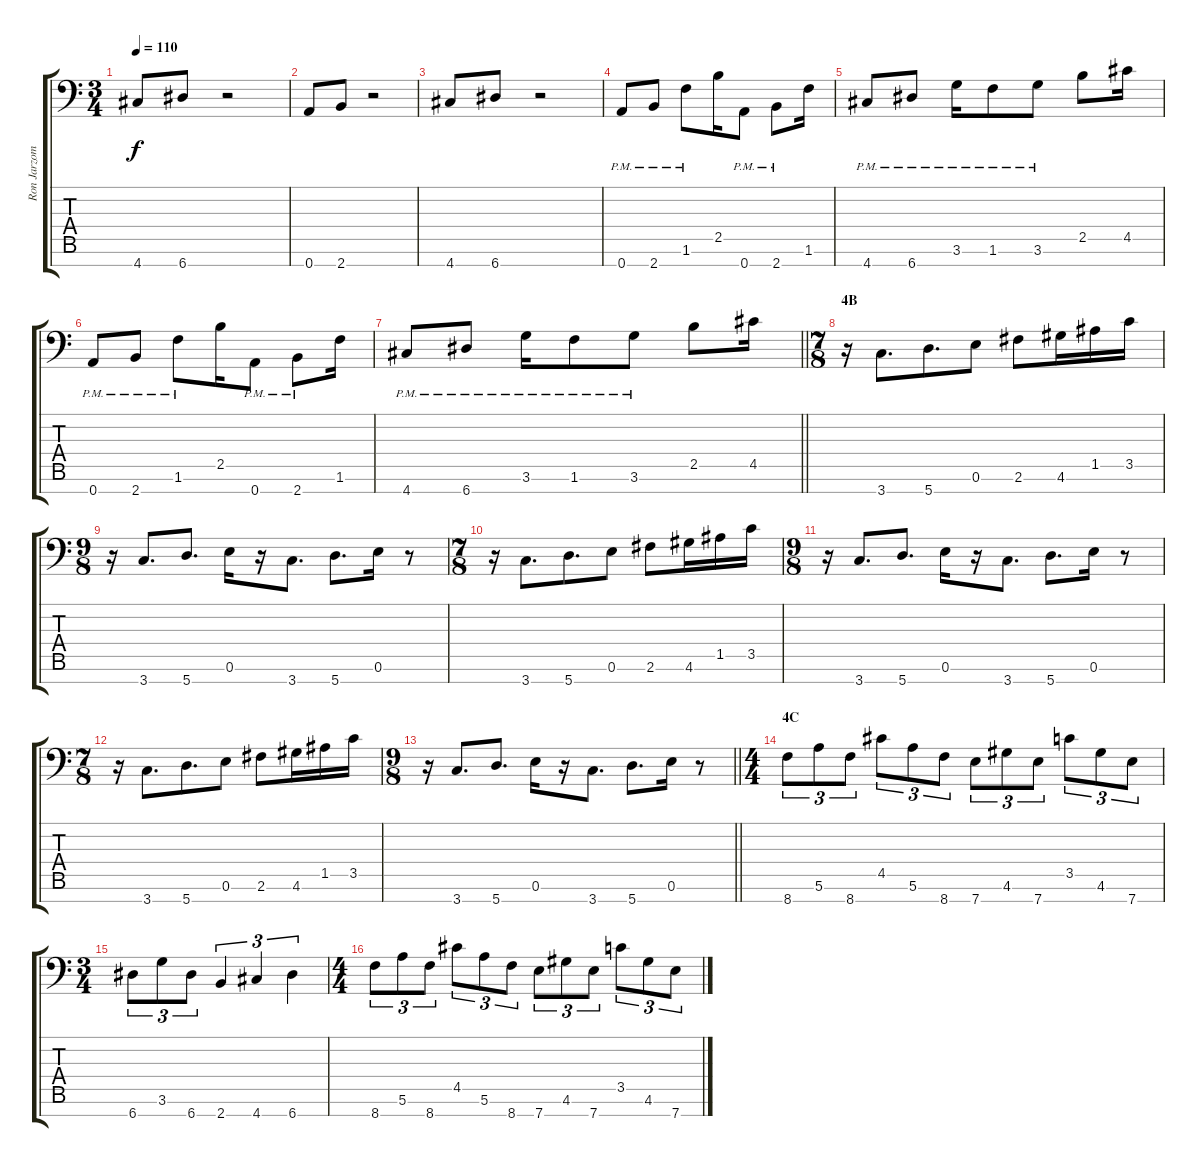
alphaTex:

\track ("Ron Jarzombek - Rhythm L" "Ron Jarzom") {instrument distortionguitar}
\staff {score tabs}
\tuning (E4 B3 G3 D3 A2 E2 A1) {hide}
\ts (3 4)
\tempo 110
\clef f4
\ks c
4.7.8{dy f} 6.7.8 r.2 |
0.7.8 2.7.8 r.2 |
4.7.8 6.7.8 r.2 |
0.7{pm}.8 2.7{pm}.8 1.6{pm}.8 2.5.16 0.7{pm}.8 2.7{pm}.8 1.6.16 |
4.7{pm}.8 6.7{pm}.8 3.6{pm}.16 1.6{pm}.8 3.6{pm}.8 2.5.8 4.5.16 |
0.7{pm}.8 2.7{pm}.8 1.6{pm}.8 2.5.16 0.7{pm}.8 2.7{pm}.8 1.6.16 |
\barLineRight lightlight
4.7{pm}.8 6.7{pm}.8 3.6{pm}.16 1.6{pm}.8 3.6{pm}.8 2.5.8 4.5.16 |
\ts (7 8)
\section ("" "4B")
r.16{volume 14} 3.7.8{d} 5.7.8{d} 0.6.8 2.6.8 4.6.16 1.5.16 3.5.16 |
\ts (9 8)
r.16 3.7.8{d} 5.7.8{d} 0.6.16 r.16 3.7.8{d} 5.7.8{d} 0.6.16 r.8 |
\ts (7 8)
r.16 3.7.8{d} 5.7.8{d} 0.6.8 2.6.8 4.6.16 1.5.16 3.5.16 |
\ts (9 8)
r.16 3.7.8{d} 5.7.8{d} 0.6.16 r.16 3.7.8{d} 5.7.8{d} 0.6.16 r.8 |
\ts (7 8)
r.16 3.7.8{d} 5.7.8{d} 0.6.8 2.6.8 4.6.16 1.5.16 3.5.16 |
\ts (9 8)
\barLineRight lightlight
r.16 3.7.8{d} 5.7.8{d} 0.6.16 r.16 3.7.8{d} 5.7.8{d} 0.6.16 r.8 |
\ts (4 4)
\section ("" "4C")
8.7.8{tu (3 2)} 5.6.8{tu (3 2)} 8.7.8{tu (3 2)} 4.5.8{tu (3 2)} 5.6.8{tu (3 2)} 8.7.8{tu (3 2)} 7.7.8{tu (3 2)} 4.6.8{tu (3 2)} 7.7.8{tu (3 2)} 3.5.8{tu (3 2)} 4.6.8{tu (3 2)} 7.7.8{tu (3 2)} |
\ts (3 4)
6.7.8{tu (3 2)} 3.6.8{tu (3 2)} 6.7.8{tu (3 2)} 2.7.4{tu (3 2)} 4.7.4{tu (3 2)} 6.7.4{tu (3 2)} |
\ts (4 4)
8.7.8{tu (3 2)} 5.6.8{tu (3 2)} 8.7.8{tu (3 2)} 4.5.8{tu (3 2)} 5.6.8{tu (3 2)} 8.7.8{tu (3 2)} 7.7.8{tu (3 2)} 4.6.8{tu (3 2)} 7.7.8{tu (3 2)} 3.5.8{tu (3 2)} 4.6.8{tu (3 2)} 7.7.8{tu (3 2)}
